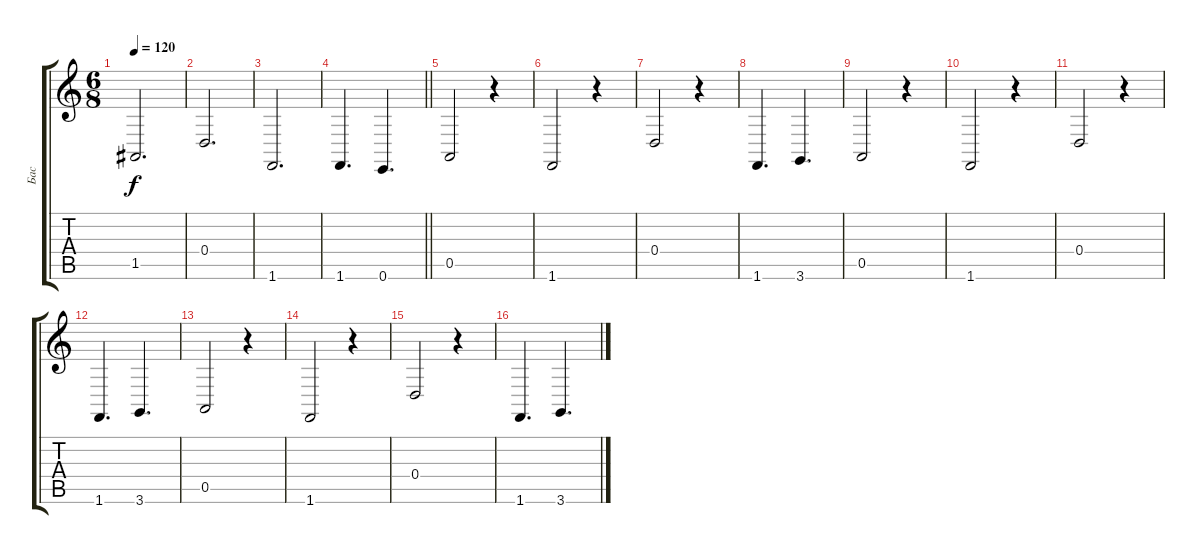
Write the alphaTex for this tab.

\track ("Бас" "Бас") {instrument stringensemble2}
\staff {score tabs}
\tuning (E4 B3 G3 D3 A2 E2) {hide}
\ts (6 8)
\tempo 120
\clef g2
\ks c
1.5.2{d dy f} |
0.4.2{d} |
1.6.2{d} |
\barLineRight lightlight
1.6.4{d} 0.6.4{d} |
0.5.2 r.4 |
1.6.2 r.4 |
0.4.2 r.4 |
1.6.4{d} 3.6.4{d} |
0.5.2 r.4 |
1.6.2 r.4 |
0.4.2 r.4 |
1.6.4{d} 3.6.4{d} |
0.5.2 r.4 |
1.6.2 r.4 |
0.4.2 r.4 |
1.6.4{d} 3.6.4{d}
